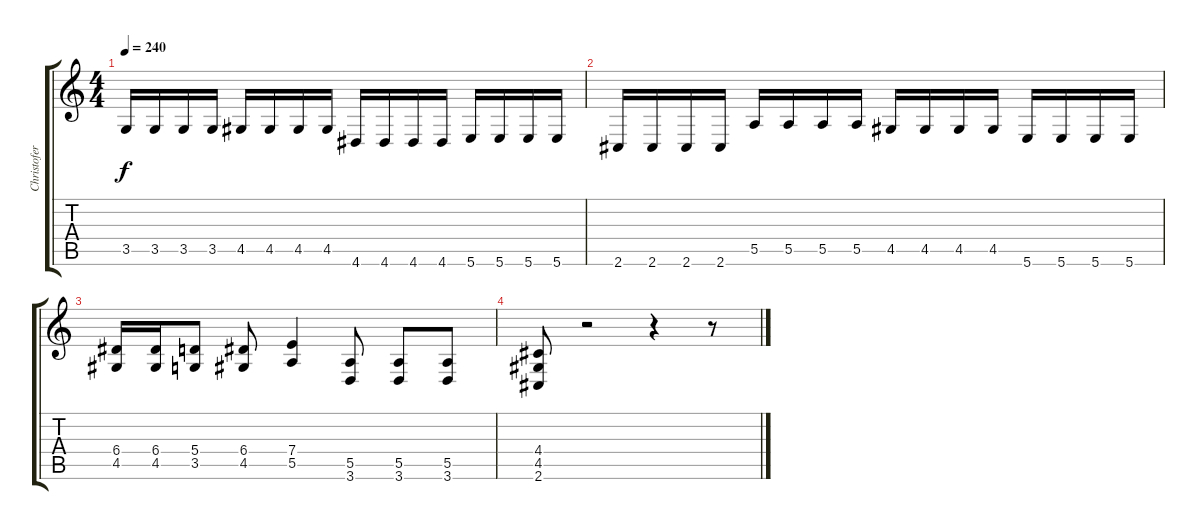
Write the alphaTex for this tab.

\track ("Christofer" "Christofer") {instrument distortionguitar}
\staff {score tabs}
\tuning (B3 Gb3 D3 A2 E2 B1) {hide}
\ts (4 4)
\tempo 240
\clef g2
\ks c
3.5.16{dy f} 3.5.16 3.5.16 3.5.16 4.5.16 4.5.16 4.5.16 4.5.16 4.6.16 4.6.16 4.6.16 4.6.16 5.6.16 5.6.16 5.6.16 5.6.16 |
2.6.16 2.6.16 2.6.16 2.6.16 5.5.16 5.5.16 5.5.16 5.5.16 4.5.16 4.5.16 4.5.16 4.5.16 5.6.16 5.6.16 5.6.16 5.6.16 |
(6.4 4.5).16 (6.4 4.5).16 (5.4 3.5).8 (6.4 4.5).8 (7.4 5.5).4 (5.5 3.6).8 (5.5 3.6).8 (5.5 3.6).8 |
(4.4 4.5 2.6).8 r.2 r.4 r.8
